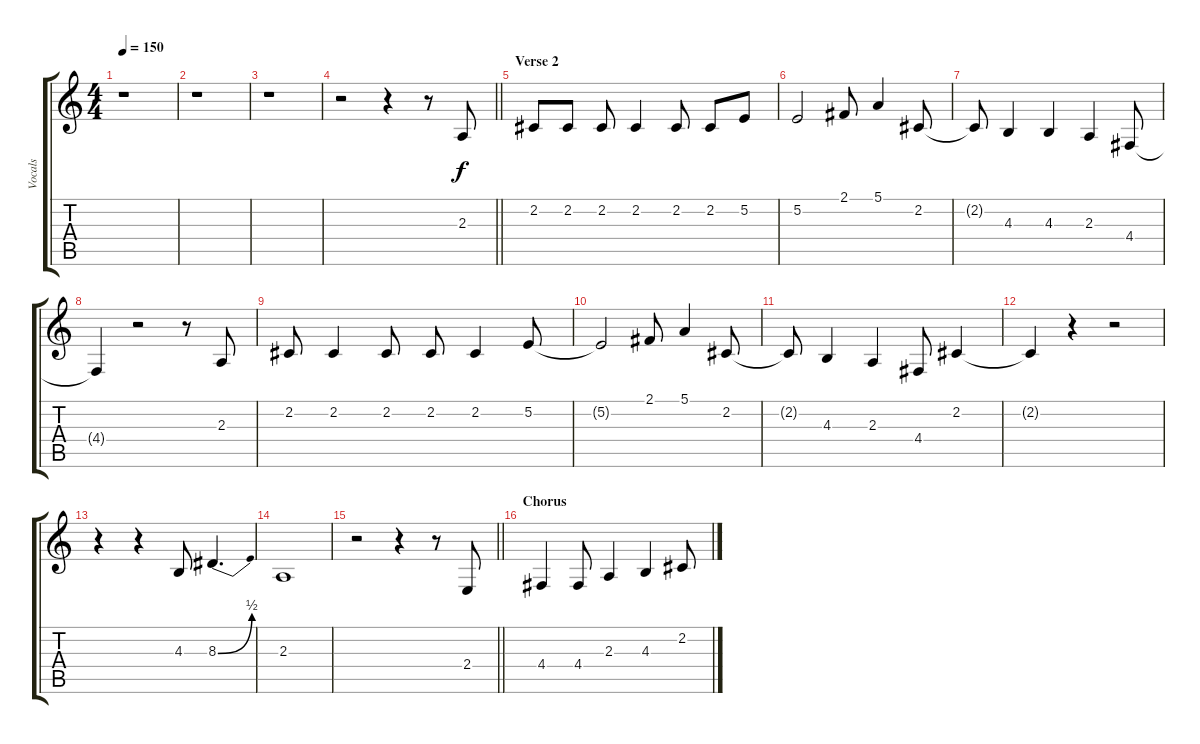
\track ("Vocals" "Vocals") {instrument accordion}
\staff {score tabs}
\tuning (E4 B3 G3 D3 A2 E2) {hide}
\ts (4 4)
\tempo 150
\clef g2
\ks c
r.1{dy f} |
r.1 |
r.1 |
\barLineRight lightlight
r.2 r.4 r.8 2.3.8 |
\section ("" "Verse 2")
2.2.8 2.2.8 2.2.8 2.2.4 2.2.8 2.2.8 5.2.8 |
5.2.2 2.1.8 5.1.4 2.2.8 |
2.2{t}.8 4.3.4 4.3.4 2.3.4 4.4.8 |
4.4{t}.4 r.2 r.8 2.3.8 |
2.2.8 2.2.4 2.2.8 2.2.8 2.2.4 5.2.8 |
5.2{t}.2 2.1.8 5.1.4 2.2.8 |
2.2{t}.8 4.3.4 2.3.4 4.4.8 2.2.4 |
2.2{t}.4 r.4 r.2 |
r.4 r.4 4.3.8 8.3{be (bend 0 0 60 2)}.4{d} |
2.3.1 |
\barLineRight lightlight
r.2 r.4 r.8 2.4.8 |
\section ("" "Chorus")
4.4.4 4.4.8 2.3.4 4.3.4 2.2.8
